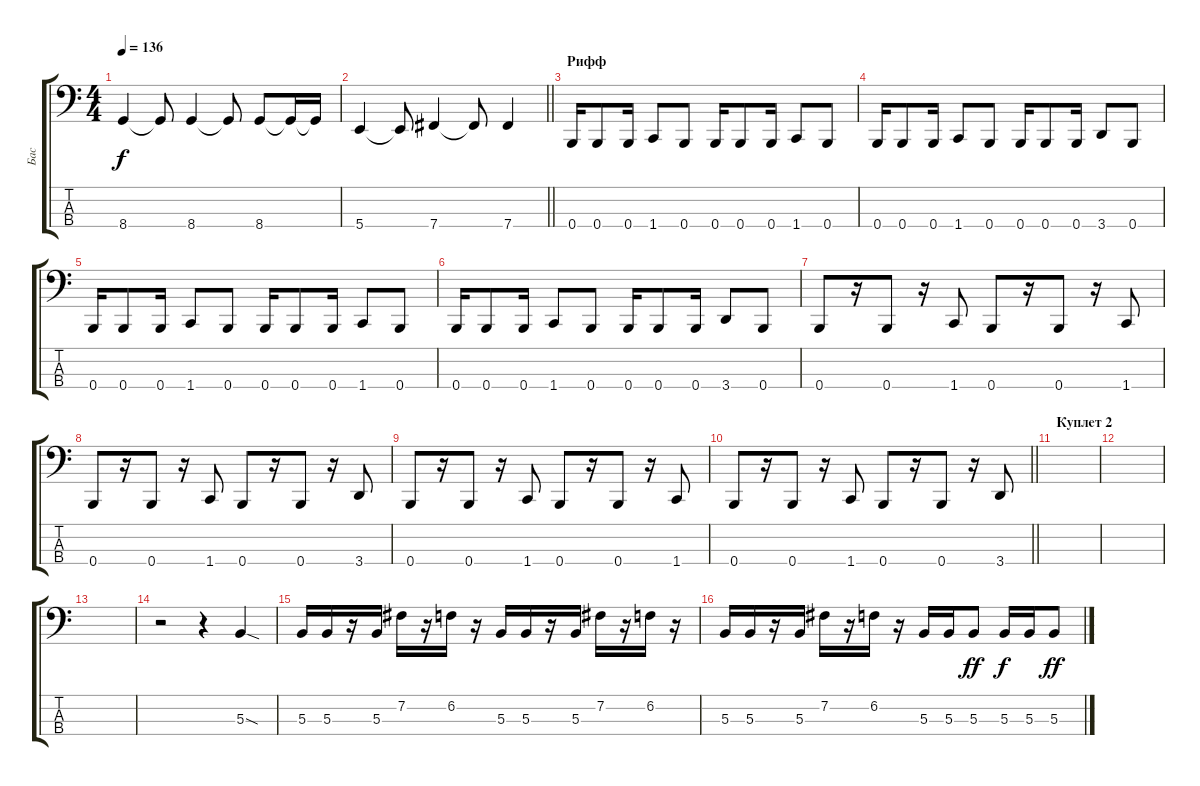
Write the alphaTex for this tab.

\track ("Бас" "Бас") {instrument electricbasspick}
\staff {score tabs}
\tuning (E2 B1 Gb1 B0) {hide}
\ts (4 4)
\tempo 136
\clef f4
\ks c
8.4.4{dy f} 8.4{t}.8 8.4.4 8.4{t}.8 8.4.8 8.4{t}.16 8.4{t}.16 |
\barLineRight lightlight
5.4.4 5.4{t}.8 7.4.4 7.4{t}.8 7.4.4 |
\section ("" "Рифф")
0.4.16 0.4.8 0.4.16 1.4.8 0.4.8 0.4.16 0.4.8 0.4.16 1.4.8 0.4.8 |
0.4.16 0.4.8 0.4.16 1.4.8 0.4.8 0.4.16 0.4.8 0.4.16 3.4.8 0.4.8 |
0.4.16 0.4.8 0.4.16 1.4.8 0.4.8 0.4.16 0.4.8 0.4.16 1.4.8 0.4.8 |
0.4.16 0.4.8 0.4.16 1.4.8 0.4.8 0.4.16 0.4.8 0.4.16 3.4.8 0.4.8 |
0.4.8 r.16 0.4.8 r.16 1.4.8 0.4.8 r.16 0.4.8 r.16 1.4.8 |
0.4.8 r.16 0.4.8 r.16 1.4.8 0.4.8 r.16 0.4.8 r.16 3.4.8 |
0.4.8 r.16 0.4.8 r.16 1.4.8 0.4.8 r.16 0.4.8 r.16 1.4.8 |
\barLineRight lightlight
0.4.8 r.16 0.4.8 r.16 1.4.8 0.4.8 r.16 0.4.8 r.16 3.4.8 |
\section ("" "Куплет 2")
|
|
|
r.2 r.4 5.3{sod}.4 |
5.3.16 5.3.16 r.16 5.3.16 7.2.16 r.16 6.2.16 r.16 5.3.16 5.3.16 r.16 5.3.16 7.2.16 r.16 6.2.16 r.16 |
5.3.16 5.3.16 r.16 5.3.16 7.2.16 r.16 6.2.16 r.16 5.3.16 5.3.16 5.3.8{dy ff} 5.3.16{dy f} 5.3.16 5.3.8{dy ff}
